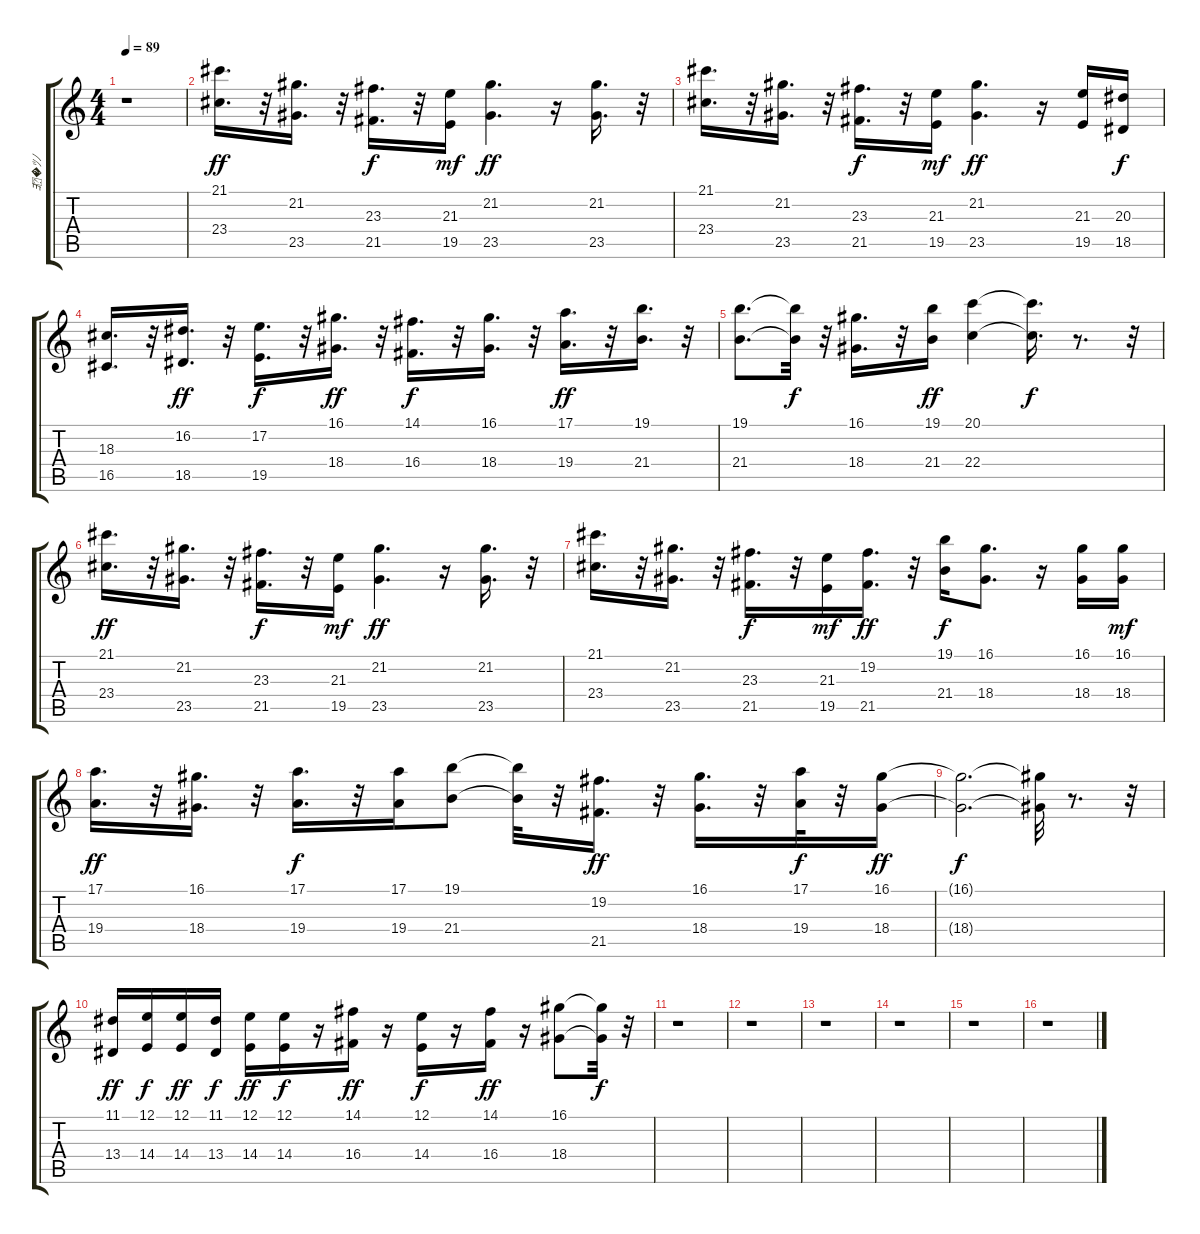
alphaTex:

\track ("ﾖ�ﾂﾉ" "ﾖ�ﾂﾉ") {instrument altosax}
\staff {score tabs}
\tuning (E4 B3 G3 D3 A2 E2) {hide}
\ts (4 4)
\tempo 89
\clef g2
\ks c
r.1{dy f} |
(21.1 23.4).16{d dy ff} r.32 (21.2 23.5).16{d} r.32 (23.3 21.5).16{d dy f} r.32 (21.3 19.5).16{dy mf} (21.2 23.5).4{d dy ff} r.16 (21.2 23.5).16{d} r.32 |
(21.1 23.4).16{d} r.32 (21.2 23.5).16{d} r.32 (23.3 21.5).16{d dy f} r.32 (21.3 19.5).16{dy mf} (21.2 23.5).4{d dy ff} r.16 (21.3 19.5).16 (20.3 18.5).16{dy f} |
(18.3 16.5).16{d} r.32 (16.2 18.5).16{d dy ff} r.32 (17.2 19.5).16{d dy f} r.32 (16.1 18.4).16{d dy ff} r.32 (14.1 16.4).16{d dy f} r.32 (16.1 18.4).16{d} r.32 (17.1 19.4).16{d dy ff} r.32 (19.1 21.4).16{d} r.32 |
(19.1 21.4).8{d} (19.1{t} 21.4{t}).32{dy f} r.32 (16.1 18.4).16{d} r.32 (19.1 21.4).16{dy ff} (20.1 22.4).4 (20.1{t} 22.4{t}).16{d dy f} r.8{d} r.32 |
(21.1 23.4).16{d dy ff} r.32 (21.2 23.5).16{d} r.32 (23.3 21.5).16{d dy f} r.32 (21.3 19.5).16{dy mf} (21.2 23.5).4{d dy ff} r.16 (21.2 23.5).16{d} r.32 |
(21.1 23.4).16{d} r.32 (21.2 23.5).16{d} r.32 (23.3 21.5).16{d dy f} r.32 (21.3 19.5).16{dy mf} (19.2 21.5).16{d dy ff} r.32 (19.1 21.4).16{dy f} (16.1 18.4).8{d} r.16 (16.1 18.4).16 (16.1 18.4).16{dy mf} |
(17.1 19.4).16{d dy ff} r.32 (16.1 18.4).16{d} r.32 (17.1 19.4).16{d dy f} r.32 (17.1 19.4).16 (19.1 21.4).8 (19.1{t} 21.4{t}).32 r.32 (19.2 21.5).16{d dy ff} r.32 (16.1 18.4).16{d} r.32 (17.1 19.4).32{dy f} r.32 (16.1 18.4).16{dy ff} |
(16.1{t} 18.4{t}).2{d dy f} (16.1{t} 18.4{t}).32 r.8{d} r.32 |
(11.1 13.4).16{dy ff} (12.1 14.4).16{dy f} (12.1 14.4).16{dy ff} (11.1 13.4).16{dy f} (12.1 14.4).16{dy ff} (12.1 14.4).16{dy f} r.16 (14.1 16.4).16{dy ff} r.16 (12.1 14.4).16{dy f} r.16 (14.1 16.4).16{dy ff} r.16 (16.1 18.4).8 (16.1{t} 18.4{t}).32{dy f} r.32 |
r.1 |
r.1 |
r.1 |
r.1 |
r.1 |
r.1
